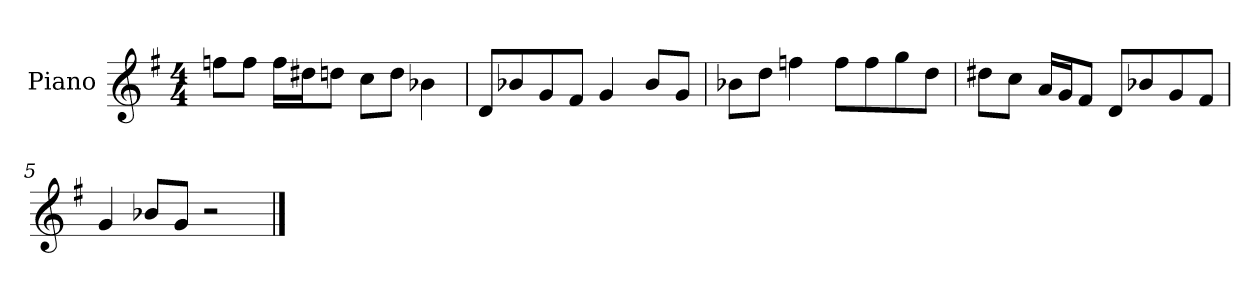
**kern
*part1
*staff1
*I"Piano
*I'P-no
*clefG2
*k[f#]
*M4/4
*MM90
=1
8ffn\L
8ff\J
16ff\LL
16dd#X\J
8ddn\J
8cc\L
8dd\J
4b-X\
=2
8d/L
8b-X/
8g/
8f#/J
4g/
8b-/L
8g/J
=3
8b-X\L
8dd\J
4ffn\
8ff\L
8ff\
8gg\
8dd\J
=4
8dd#X\L
8cc\J
16a/LL
16g/J
8f#/J
8d/L
8b-X/
8g/
8f#/J
!!LO:LB:g=z
=5
4g/
8b-X/L
8g/J
2r
==
*-
